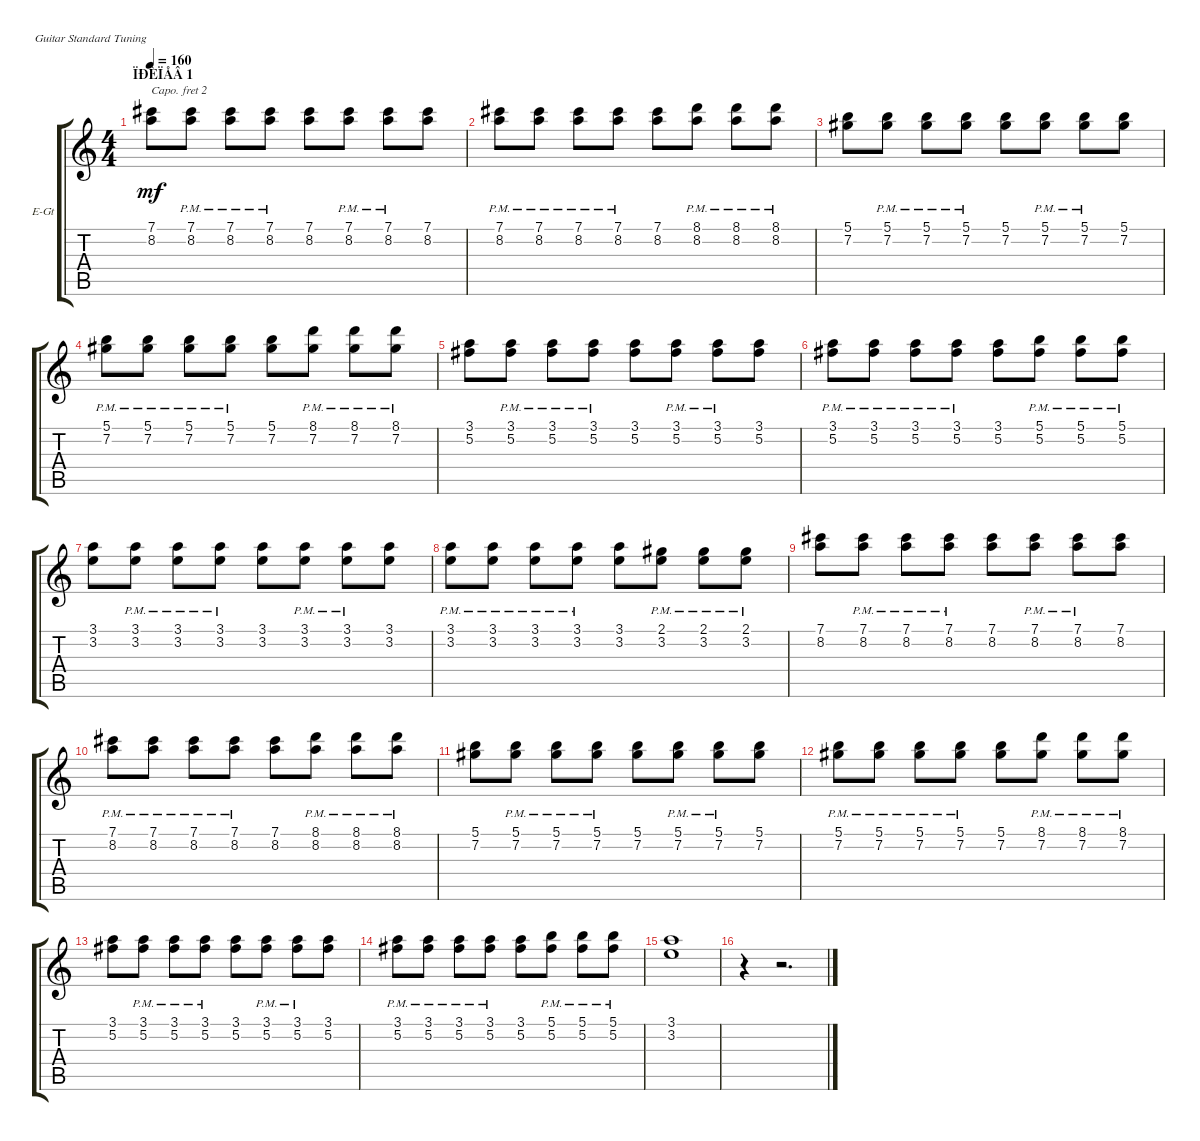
\bracketExtendMode groupsimilarinstruments
\firstSystemTrackNameOrientation horizontal
\otherSystemsTrackNameOrientation horizontal
\track ("Clean" "E-Gt") {instrument electricguitarclean}
\staff {score tabs}
\capo 2
\tuning (E4 B3 G3 D3 A2 E2)
\ts (4 4)
\section ("" "ÏÐÈÏÅÂ 1")
\tempo 160
\clef g2
\ks c
(7.1 8.2).8{dy mf} (7.1{pm} 8.2{pm}).8 (7.1{pm} 8.2{pm}).8 (7.1{pm} 8.2{pm}).8 (7.1 8.2).8 (7.1{pm} 8.2{pm}).8 (7.1{pm} 8.2{pm}).8 (7.1 8.2).8 |
(7.1{pm} 8.2).8 (7.1{pm} 8.2{pm}).8 (7.1{pm} 8.2{pm}).8 (7.1{pm} 8.2{pm}).8 (7.1 8.2).8 (8.1{pm} 8.2{pm}).8 (8.1{pm} 8.2{pm}).8 (8.1{pm} 8.2).8 |
(5.1 7.2).8 (5.1{pm} 7.2{pm}).8 (5.1{pm} 7.2{pm}).8 (5.1{pm} 7.2{pm}).8 (5.1 7.2).8 (5.1{pm} 7.2{pm}).8 (5.1{pm} 7.2{pm}).8 (5.1 7.2).8 |
(5.1{pm} 7.2).8 (5.1{pm} 7.2{pm}).8 (5.1{pm} 7.2{pm}).8 (5.1{pm} 7.2{pm}).8 (5.1 7.2).8 (8.1{pm} 7.2{pm}).8 (8.1{pm} 7.2{pm}).8 (8.1{pm} 7.2).8 |
(3.1 5.2).8 (3.1{pm} 5.2{pm}).8 (3.1{pm} 5.2{pm}).8 (3.1{pm} 5.2{pm}).8 (3.1 5.2).8 (3.1{pm} 5.2{pm}).8 (3.1{pm} 5.2{pm}).8 (3.1 5.2).8 |
(3.1{pm} 5.2).8 (3.1{pm} 5.2{pm}).8 (3.1{pm} 5.2{pm}).8 (3.1{pm} 5.2{pm}).8 (3.1 5.2).8 (5.1{pm} 5.2{pm}).8 (5.1{pm} 5.2{pm}).8 (5.1{pm} 5.2).8 |
(3.1 3.2).8 (3.1{pm} 3.2{pm}).8 (3.1{pm} 3.2{pm}).8 (3.1{pm} 3.2{pm}).8 (3.1 3.2).8 (3.1{pm} 3.2{pm}).8 (3.1{pm} 3.2{pm}).8 (3.1 3.2).8 |
(3.1{pm} 3.2).8 (3.1{pm} 3.2{pm}).8 (3.1{pm} 3.2{pm}).8 (3.1{pm} 3.2{pm}).8 (3.1 3.2).8 (2.1{pm} 3.2{pm}).8 (2.1{pm} 3.2{pm}).8 (2.1{pm} 3.2).8 |
(7.1 8.2).8 (7.1{pm} 8.2{pm}).8 (7.1{pm} 8.2{pm}).8 (7.1{pm} 8.2{pm}).8 (7.1 8.2).8 (7.1{pm} 8.2{pm}).8 (7.1{pm} 8.2{pm}).8 (7.1 8.2).8 |
(7.1{pm} 8.2).8 (7.1{pm} 8.2{pm}).8 (7.1{pm} 8.2{pm}).8 (7.1{pm} 8.2{pm}).8 (7.1 8.2).8 (8.1{pm} 8.2{pm}).8 (8.1{pm} 8.2{pm}).8 (8.1{pm} 8.2).8 |
(5.1 7.2).8 (5.1{pm} 7.2{pm}).8 (5.1{pm} 7.2{pm}).8 (5.1{pm} 7.2{pm}).8 (5.1 7.2).8 (5.1{pm} 7.2{pm}).8 (5.1{pm} 7.2{pm}).8 (5.1 7.2).8 |
(5.1{pm} 7.2).8 (5.1{pm} 7.2{pm}).8 (5.1{pm} 7.2{pm}).8 (5.1{pm} 7.2{pm}).8 (5.1 7.2).8 (8.1{pm} 7.2{pm}).8 (8.1{pm} 7.2{pm}).8 (8.1{pm} 7.2).8 |
(3.1 5.2).8 (3.1{pm} 5.2{pm}).8 (3.1{pm} 5.2{pm}).8 (3.1{pm} 5.2{pm}).8 (3.1 5.2).8 (3.1{pm} 5.2{pm}).8 (3.1{pm} 5.2{pm}).8 (3.1 5.2).8 |
(3.1{pm} 5.2).8 (3.1{pm} 5.2{pm}).8 (3.1{pm} 5.2{pm}).8 (3.1{pm} 5.2{pm}).8 (3.1 5.2).8 (5.1{pm} 5.2{pm}).8 (5.1{pm} 5.2{pm}).8 (5.1{pm} 5.2).8 |
(3.1 3.2).1 |
r.4 r.2{d}
